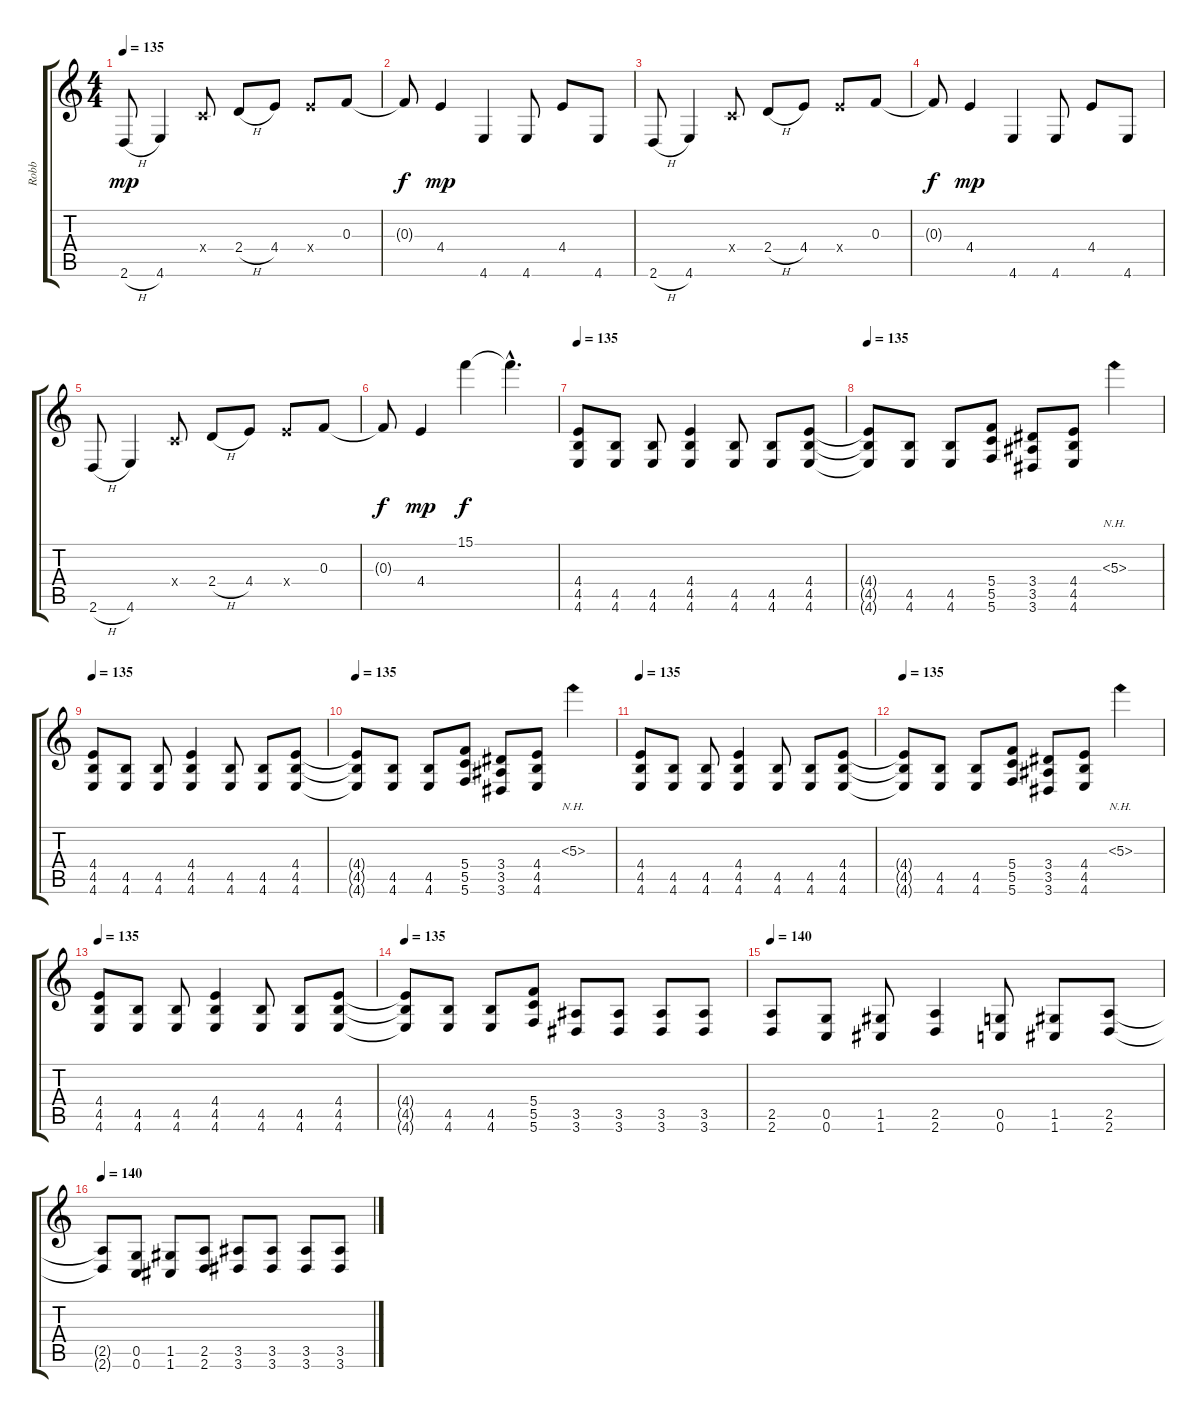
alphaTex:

\track ("Robb" "Robb") {instrument distortionguitar}
\staff {score tabs}
\tuning (D4 A3 F3 C3 G2 C2) {hide}
\ts (4 4)
\tempo 135
\clef g2
\ks c
2.6{h}.8{dy mp} 4.6.4 0.4{x}.8 2.4{h}.8 4.4.8 4.4{x}.8 0.3.8 |
0.3{t}.8{dy f} 4.4.4{dy mp} 4.6.4 4.6.8 4.4.8 4.6.8 |
2.6{h}.8 4.6.4 0.4{x}.8 2.4{h}.8 4.4.8 4.4{x}.8 0.3.8 |
0.3{t}.8{dy f} 4.4.4{dy mp} 4.6.4 4.6.8 4.4.8 4.6.8 |
2.6{h}.8 4.6.4 0.4{x}.8 2.4{h}.8 4.4.8 4.4{x}.8 0.3.8 |
0.3{t}.8{dy f} 4.4.4{dy mp} 15.1.4{dy f} 15.1{hac t}.4{d} |
\tempo 135
(4.4 4.5 4.6).8 (4.5 4.6).8 (4.5 4.6).8 (4.4 4.5 4.6).4 (4.5 4.6).8 (4.5 4.6).8 (4.4 4.5 4.6).8 |
\tempo 135
(4.4{t} 4.5{t} 4.6{t}).8 (4.5 4.6).8 (4.5 4.6).8 (5.4 5.5 5.6).8 (3.4 3.5 3.6).8 (4.4 4.5 4.6).8 5.3{nh}.4 |
\tempo 135
(4.4 4.5 4.6).8 (4.5 4.6).8 (4.5 4.6).8 (4.4 4.5 4.6).4 (4.5 4.6).8 (4.5 4.6).8 (4.4 4.5 4.6).8 |
\tempo 135
(4.4{t} 4.5{t} 4.6{t}).8 (4.5 4.6).8 (4.5 4.6).8 (5.4 5.5 5.6).8 (3.4 3.5 3.6).8 (4.4 4.5 4.6).8 5.3{nh}.4 |
\tempo 135
(4.4 4.5 4.6).8 (4.5 4.6).8 (4.5 4.6).8 (4.4 4.5 4.6).4 (4.5 4.6).8 (4.5 4.6).8 (4.4 4.5 4.6).8 |
\tempo 135
(4.4{t} 4.5{t} 4.6{t}).8 (4.5 4.6).8 (4.5 4.6).8 (5.4 5.5 5.6).8 (3.4 3.5 3.6).8 (4.4 4.5 4.6).8 5.3{nh}.4 |
\tempo 128
\tempo 135
(4.4 4.5 4.6).8 (4.5 4.6).8 (4.5 4.6).8 (4.4 4.5 4.6).4 (4.5 4.6).8 (4.5 4.6).8 (4.4 4.5 4.6).8 |
\tempo 135
(4.4{t} 4.5{t} 4.6{t}).8 (4.5 4.6).8 (4.5 4.6).8 (5.4 5.5 5.6).8 (3.5 3.6).8 (3.5 3.6).8 (3.5 3.6).8 (3.5 3.6).8 |
\tempo 140
(2.5 2.6).8 (0.5 0.6).8 (1.5 1.6).8 (2.5 2.6).4 (0.5 0.6).8 (1.5 1.6).8 (2.5 2.6).8 |
\tempo 140
(2.5{t} 2.6{t}).8 (0.5 0.6).8 (1.5 1.6).8 (2.5 2.6).8 (3.5 3.6).8 (3.5 3.6).8 (3.5 3.6).8 (3.5 3.6).8
